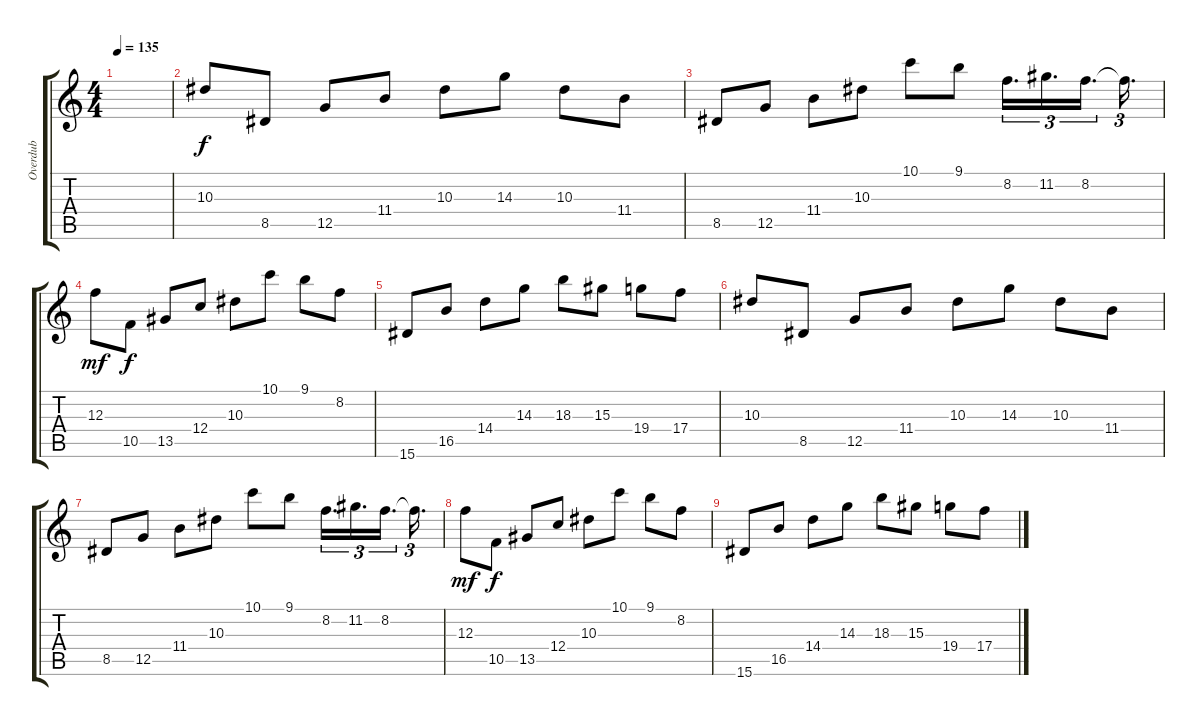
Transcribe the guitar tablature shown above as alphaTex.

\track ("Overdub" "Overdub") {instrument overdrivenguitar}
\staff {score tabs}
\tuning (D4 A3 F3 C3 G2 C2) {hide}
\ts (4 4)
\tempo 135
\clef g2
\ks c
|
10.3.8{dy f} 8.5.8 12.5.8 11.4.8 10.3.8 14.3.8 10.3.8 11.4.8 |
8.5.8 12.5.8 11.4.8 10.3.8 10.1.8 9.1.8 8.2.16{d tu (3 2)} 11.2.16{d tu (3 2)} 8.2.16{d tu (3 2)} 8.2{t}.16{d tu (3 2)} |
12.3.8{dy mf} 10.5.8{dy f} 13.5.8 12.4.8 10.3.8 10.1.8 9.1.8 8.2.8 |
15.6.8 16.5.8 14.4.8 14.3.8 18.3.8 15.3.8 19.4.8 17.4.8 |
10.3.8 8.5.8 12.5.8 11.4.8 10.3.8 14.3.8 10.3.8 11.4.8 |
8.5.8 12.5.8 11.4.8 10.3.8 10.1.8 9.1.8 8.2.16{d tu (3 2)} 11.2.16{d tu (3 2)} 8.2.16{d tu (3 2)} 8.2{t}.16{d tu (3 2)} |
12.3.8{dy mf} 10.5.8{dy f} 13.5.8 12.4.8 10.3.8 10.1.8 9.1.8 8.2.8 |
15.6.8 16.5.8 14.4.8 14.3.8 18.3.8 15.3.8 19.4.8 17.4.8
